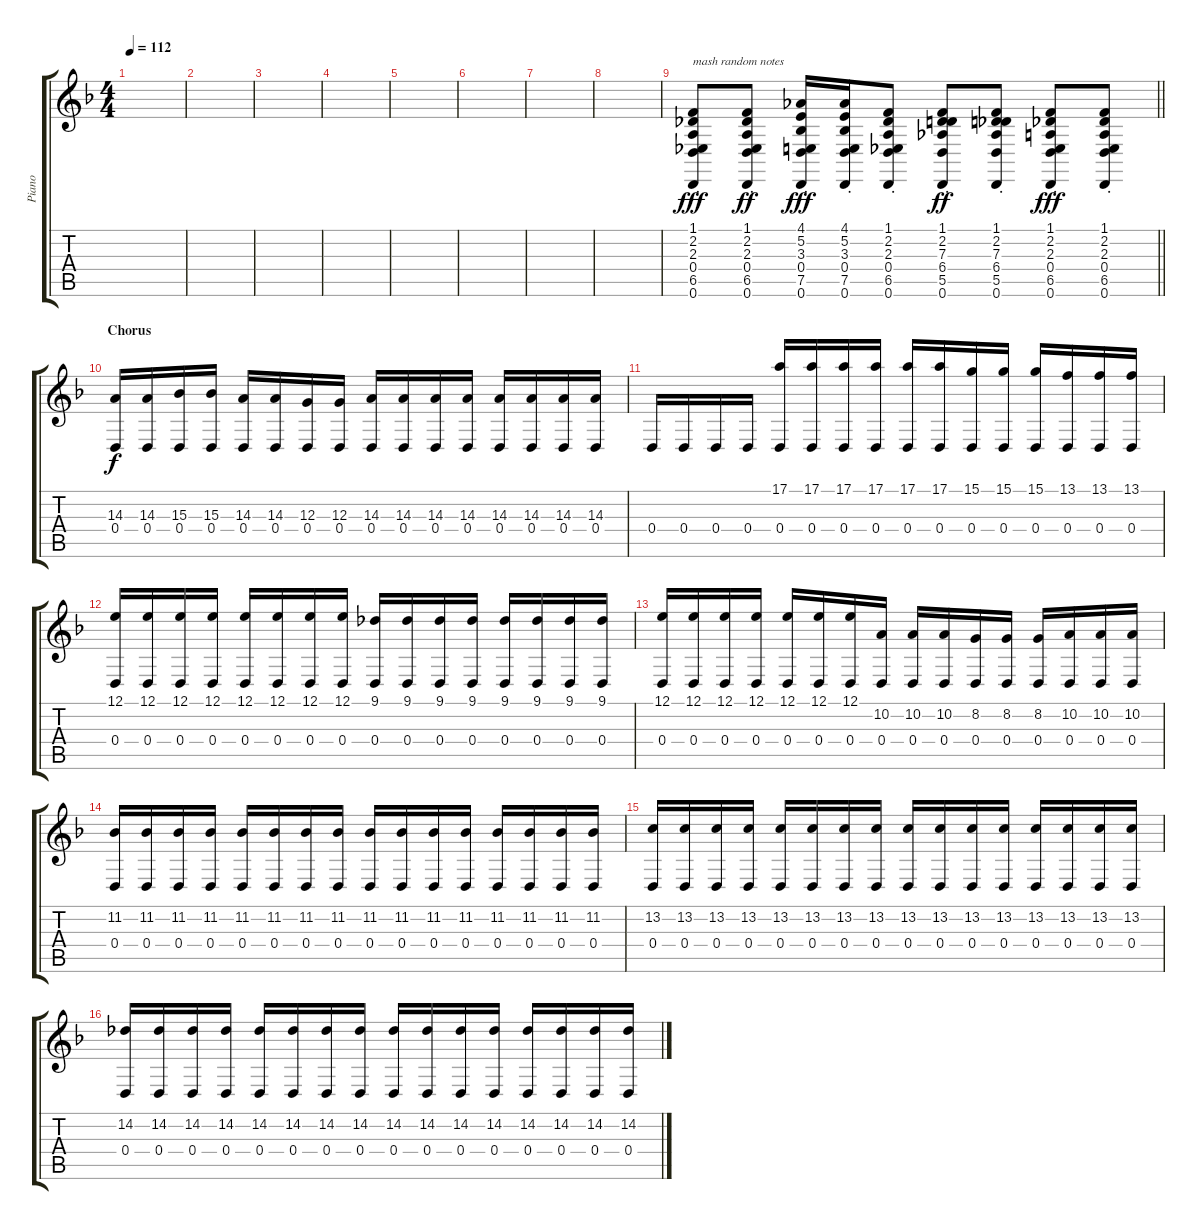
\track ("Piano" "Piano") {instrument acousticgrandpiano}
\staff {score tabs}
\tuning (E4 B3 G3 D3 A2 D2) {hide}
\ts (4 4)
\tempo 112
\clef g2
\ks dminor
|
|
|
|
|
|
|
|
\barLineRight lightlight
(1.1 2.2 2.3 0.4 6.5{st} 0.6).8{txt "mash random notes" dy fff} (1.1 2.2 2.3 0.4 6.5{st} 0.6).8{dy ff} (4.1 5.2 3.3 0.4 7.5{st} 0.6).16{dy fff} (4.1 5.2 3.3 0.4 7.5{st} 0.6).16 (1.1 2.2 2.3 0.4 6.5{st} 0.6).8 (1.1 2.2 7.3 6.4{st} 5.5{st} 0.6).8{dy ff} (1.1 2.2 7.3 6.4 5.5{st} 0.6).8 (1.1 2.2 2.3 0.4 6.5{st} 0.6).8{dy fff} (1.1 2.2 2.3 0.4 6.5{st} 0.6).8 |
\section ("" "Chorus")
(14.3 0.4).16{dy f} (14.3 0.4).16 (15.3 0.4).16 (15.3 0.4).16 (14.3 0.4).16 (14.3 0.4).16 (12.3 0.4).16 (12.3 0.4).16 (14.3 0.4).16 (14.3 0.4).16 (14.3 0.4).16 (14.3 0.4).16 (14.3 0.4).16 (14.3 0.4).16 (14.3 0.4).16 (14.3 0.4).16 |
0.4.16 0.4.16 0.4.16 0.4.16 (17.1 0.4).16 (17.1 0.4).16 (17.1 0.4).16 (17.1 0.4).16 (17.1 0.4).16 (17.1 0.4).16 (15.1 0.4).16 (15.1 0.4).16 (15.1 0.4).16 (13.1 0.4).16 (13.1 0.4).16 (13.1 0.4).16 |
(12.1 0.4).16 (12.1 0.4).16 (12.1 0.4).16 (12.1 0.4).16 (12.1 0.4).16 (12.1 0.4).16 (12.1 0.4).16 (12.1 0.4).16 (9.1 0.4).16 (9.1 0.4).16 (9.1 0.4).16 (9.1 0.4).16 (9.1 0.4).16 (9.1 0.4).16 (9.1 0.4).16 (9.1 0.4).16 |
(12.1 0.4).16 (12.1 0.4).16 (12.1 0.4).16 (12.1 0.4).16 (12.1 0.4).16 (12.1 0.4).16 (12.1 0.4).16 (10.2 0.4).16 (10.2 0.4).16 (10.2 0.4).16 (8.2 0.4).16 (8.2 0.4).16 (8.2 0.4).16 (10.2 0.4).16 (10.2 0.4).16 (10.2 0.4).16 |
(11.2 0.4).16 (11.2 0.4).16 (11.2 0.4).16 (11.2 0.4).16 (11.2 0.4).16 (11.2 0.4).16 (11.2 0.4).16 (11.2 0.4).16 (11.2 0.4).16 (11.2 0.4).16 (11.2 0.4).16 (11.2 0.4).16 (11.2 0.4).16 (11.2 0.4).16 (11.2 0.4).16 (11.2 0.4).16 |
(13.2 0.4).16 (13.2 0.4).16 (13.2 0.4).16 (13.2 0.4).16 (13.2 0.4).16 (13.2 0.4).16 (13.2 0.4).16 (13.2 0.4).16 (13.2 0.4).16 (13.2 0.4).16 (13.2 0.4).16 (13.2 0.4).16 (13.2 0.4).16 (13.2 0.4).16 (13.2 0.4).16 (13.2 0.4).16 |
(14.2 0.4).16 (14.2 0.4).16 (14.2 0.4).16 (14.2 0.4).16 (14.2 0.4).16 (14.2 0.4).16 (14.2 0.4).16 (14.2 0.4).16 (14.2 0.4).16 (14.2 0.4).16 (14.2 0.4).16 (14.2 0.4).16 (14.2 0.4).16 (14.2 0.4).16 (14.2 0.4).16 (14.2 0.4).16
